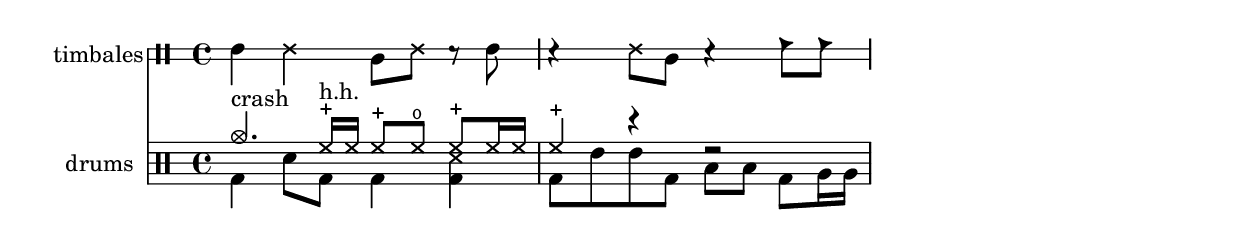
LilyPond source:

%% Do not edit this file; it is auto-generated from LSR http://lsr.dsi.unimi.it
%% This file is in the public domain.
\version "2.11.53"

\header {
  lsrtags = "rhythms, percussion"

  texidoces = "
Mediante la utilización de las potentes herramientas preconfiguradas
como la función @code{\drummode} y el contexto @code{DrumStaff}, la
introducción de partes para percusión es muy fácil: las percusiones se
sitúan en sus propias posiciones de pentagrama (con una clave
especial) y tienen las cabezas correspondientes al instrumento.  Es
posible añadir un símbolo adicional a la percusión o reducir el número
de líneas.

"
  doctitlees = "Escritura de partes de percusión"

  texidoc = "
Using the powerful pre-configured tools such as the @code{\\drummode}
function and the @code{DrumStaff} context, inputting drum parts is
quite easy: drums are placed at their own staff positions (with a
special clef symbol) and have note heads according to the drum.
Attaching an extra symbol to the drum or restricting the number of
lines is possible. 

"
  doctitle = "Adding drum parts"
} % begin verbatim
drh = \drummode { cymc4.^"crash" hhc16^"h.h." hh hhc8 hho hhc8 hh16 hh hhc4 r4 r2 }
drl = \drummode { bd4 sn8 bd bd4 << bd ss >>  bd8 tommh tommh bd toml toml bd tomfh16 tomfh }
timb = \drummode { timh4 ssh timl8 ssh r timh r4 ssh8 timl r4 cb8 cb }

\score {
  <<
    \new DrumStaff \with {
      drumStyleTable = #timbales-style
      \override StaffSymbol #'line-count = #2
      \override BarLine #'bar-size = #2
    } <<
      \set Staff.instrumentName = #"timbales"
      \timb
    >>
    \new DrumStaff <<
      \set Staff.instrumentName = #"drums"
      \new DrumVoice { \stemUp \drh }
      \new DrumVoice { \stemDown \drl }
    >>
  >>
  \layout { }
  \midi {
    \context {
      \Score
      tempoWholesPerMinute = #(ly:make-moment 120 4)
    }
  }
}
